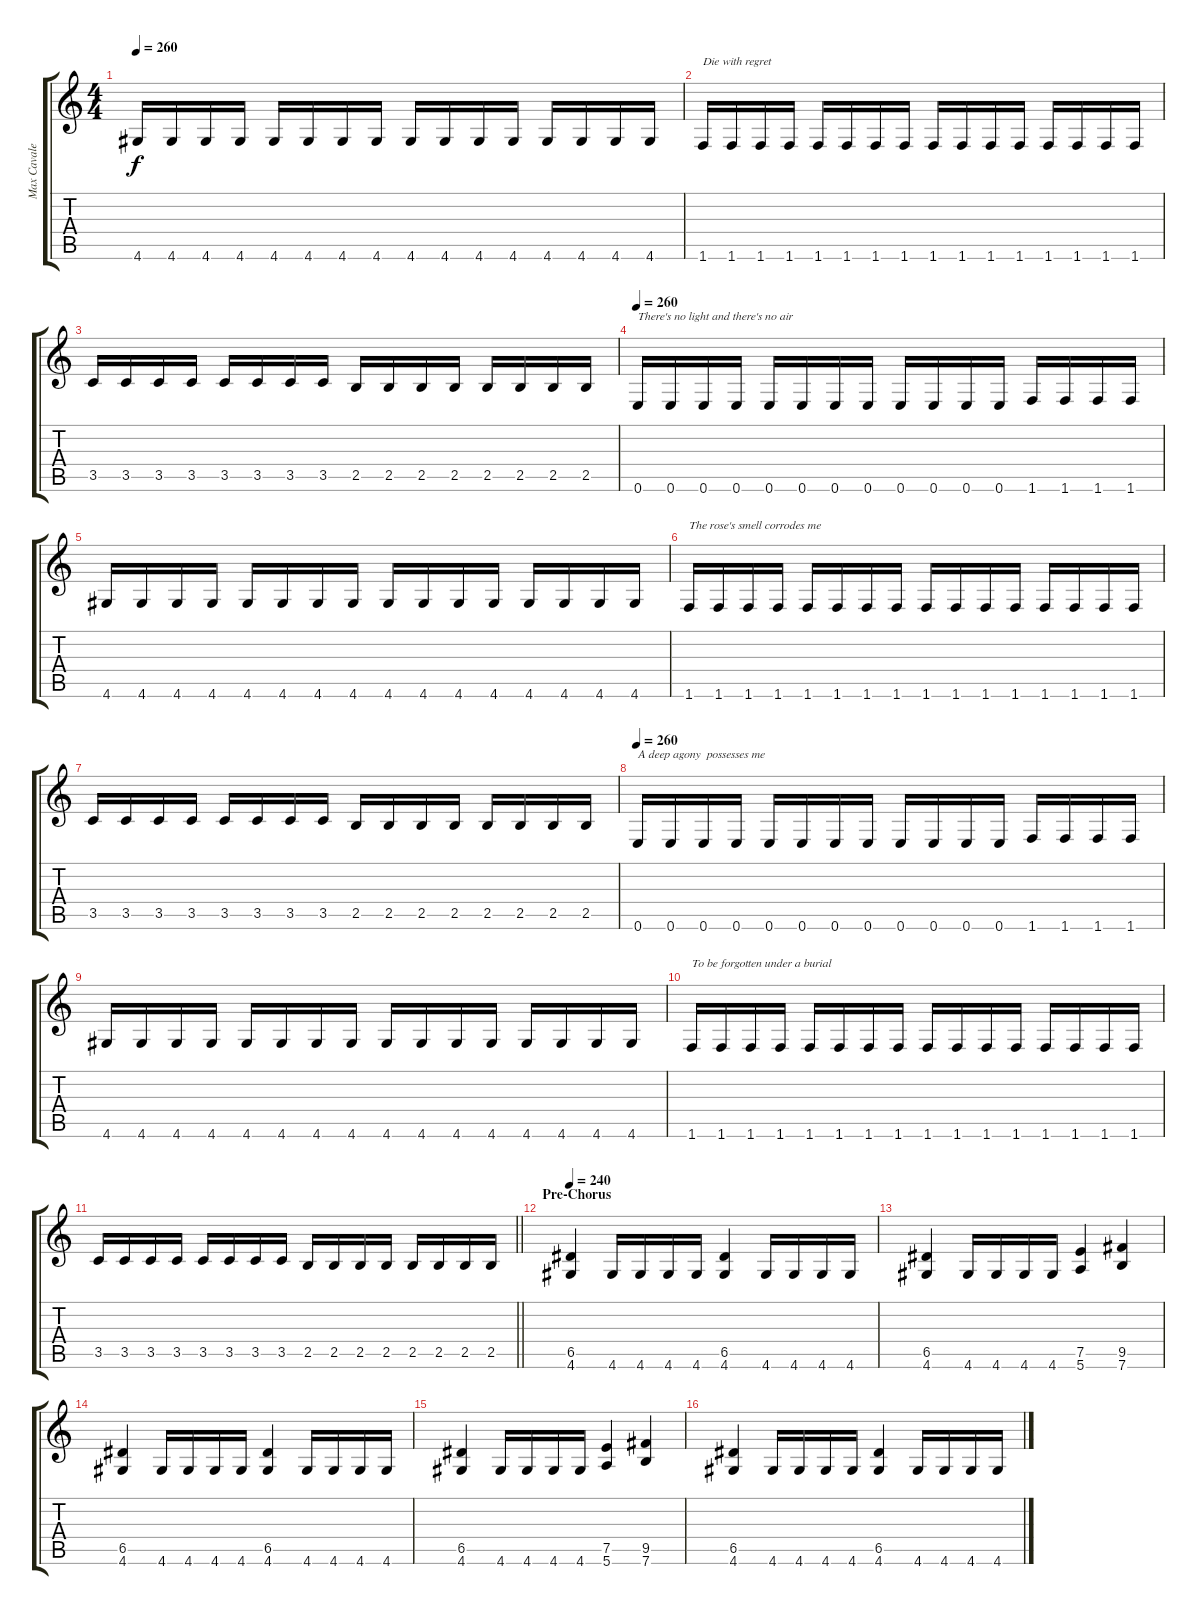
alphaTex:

\track ("Max Cavalera" "Max Cavale") {instrument distortionguitar}
\staff {score tabs}
\tuning (E4 B3 G3 D3 A2 E2) {hide}
\ts (4 4)
\tempo 260
\clef g2
\ks c
4.6.16{dy f} 4.6.16 4.6.16 4.6.16 4.6.16 4.6.16 4.6.16 4.6.16 4.6.16 4.6.16 4.6.16 4.6.16 4.6.16 4.6.16 4.6.16 4.6.16 |
1.6.16{txt "Die with regret"} 1.6.16 1.6.16 1.6.16 1.6.16 1.6.16 1.6.16 1.6.16 1.6.16 1.6.16 1.6.16 1.6.16 1.6.16 1.6.16 1.6.16 1.6.16 |
3.5.16 3.5.16 3.5.16 3.5.16 3.5.16 3.5.16 3.5.16 3.5.16 2.5.16 2.5.16 2.5.16 2.5.16 2.5.16 2.5.16 2.5.16 2.5.16 |
\tempo 260
0.6.16{txt "There's no light and there's no air"} 0.6.16 0.6.16 0.6.16 0.6.16 0.6.16 0.6.16 0.6.16 0.6.16 0.6.16 0.6.16 0.6.16 1.6.16 1.6.16 1.6.16 1.6.16 |
4.6.16 4.6.16 4.6.16 4.6.16 4.6.16 4.6.16 4.6.16 4.6.16 4.6.16 4.6.16 4.6.16 4.6.16 4.6.16 4.6.16 4.6.16 4.6.16 |
1.6.16{txt "The rose's smell corrodes me"} 1.6.16 1.6.16 1.6.16 1.6.16 1.6.16 1.6.16 1.6.16 1.6.16 1.6.16 1.6.16 1.6.16 1.6.16 1.6.16 1.6.16 1.6.16 |
3.5.16 3.5.16 3.5.16 3.5.16 3.5.16 3.5.16 3.5.16 3.5.16 2.5.16 2.5.16 2.5.16 2.5.16 2.5.16 2.5.16 2.5.16 2.5.16 |
\tempo 260
0.6.16{txt "A deep agony  possesses me"} 0.6.16 0.6.16 0.6.16 0.6.16 0.6.16 0.6.16 0.6.16 0.6.16 0.6.16 0.6.16 0.6.16 1.6.16 1.6.16 1.6.16 1.6.16 |
4.6.16 4.6.16 4.6.16 4.6.16 4.6.16 4.6.16 4.6.16 4.6.16 4.6.16 4.6.16 4.6.16 4.6.16 4.6.16 4.6.16 4.6.16 4.6.16 |
1.6.16{txt "To be forgotten under a burial"} 1.6.16 1.6.16 1.6.16 1.6.16 1.6.16 1.6.16 1.6.16 1.6.16 1.6.16 1.6.16 1.6.16 1.6.16 1.6.16 1.6.16 1.6.16 |
\barLineRight lightlight
3.5.16 3.5.16 3.5.16 3.5.16 3.5.16 3.5.16 3.5.16 3.5.16 2.5.16 2.5.16 2.5.16 2.5.16 2.5.16 2.5.16 2.5.16 2.5.16 |
\section ("" "Pre-Chorus")
\tempo 240
(6.5 4.6).4 4.6.16 4.6.16 4.6.16 4.6.16 (6.5 4.6).4 4.6.16 4.6.16 4.6.16 4.6.16 |
(6.5 4.6).4 4.6.16 4.6.16 4.6.16 4.6.16 (7.5 5.6).4 (9.5 7.6).4 |
(6.5 4.6).4 4.6.16 4.6.16 4.6.16 4.6.16 (6.5 4.6).4 4.6.16 4.6.16 4.6.16 4.6.16 |
(6.5 4.6).4 4.6.16 4.6.16 4.6.16 4.6.16 (7.5 5.6).4 (9.5 7.6).4 |
(6.5 4.6).4 4.6.16 4.6.16 4.6.16 4.6.16 (6.5 4.6).4 4.6.16 4.6.16 4.6.16 4.6.16
